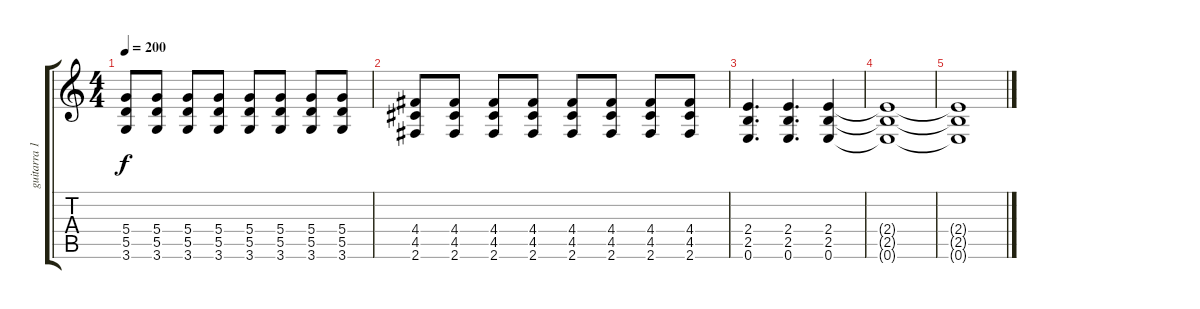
\track ("guitarra 1" "guitarra 1") {instrument distortionguitar}
\staff {score tabs}
\tuning (E4 B3 G3 D3 A2 E2) {hide}
\ts (4 4)
\tempo 200
\clef g2
\ks c
(5.4 5.5 3.6).8{dy f} (5.4 5.5 3.6).8 (5.4 5.5 3.6).8 (5.4 5.5 3.6).8 (5.4 5.5 3.6).8 (5.4 5.5 3.6).8 (5.4 5.5 3.6).8 (5.4 5.5 3.6).8 |
(4.4 4.5 2.6).8 (4.4 4.5 2.6).8 (4.4 4.5 2.6).8 (4.4 4.5 2.6).8 (4.4 4.5 2.6).8 (4.4 4.5 2.6).8 (4.4 4.5 2.6).8 (4.4 4.5 2.6).8 |
(2.4 2.5 0.6).4{d} (2.4 2.5 0.6).4{d} (2.4 2.5 0.6).4{volume 1} |
(2.4{t} 2.5{t} 0.6{t}).1 |
(2.4{t} 2.5{t} 0.6{t}).1
